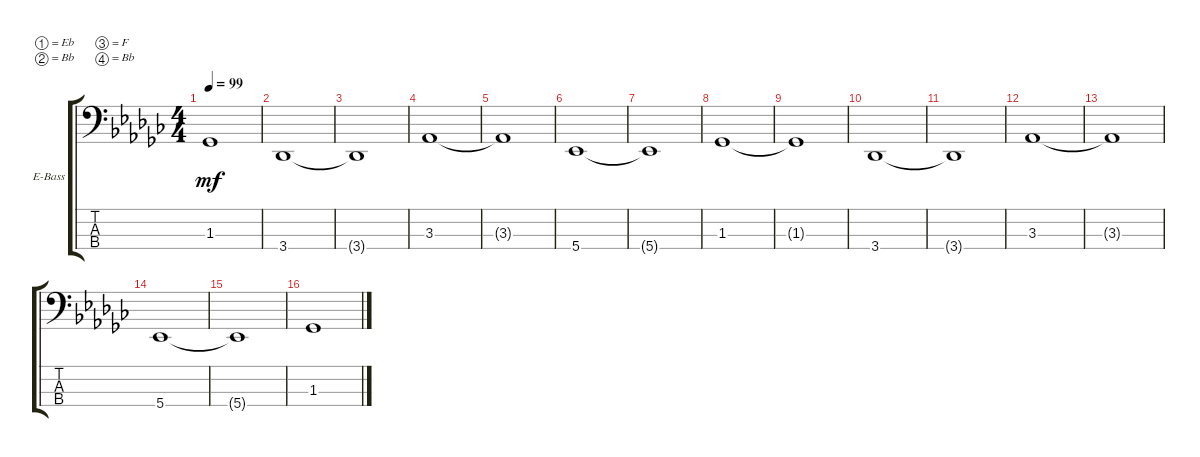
\bracketExtendMode groupsimilarinstruments
\firstSystemTrackNameOrientation horizontal
\otherSystemsTrackNameOrientation horizontal
\track ("Electric Bass" "E-Bass") {instrument electricbassfinger}
\staff {score tabs}
\tuning (Eb2 Bb1 F1 Bb0)
\ts (4 4)
\tempo 99
\clef f4
\ks ebminor
1.3{t}.1{dy mf} |
3.4.1 |
3.4{t}.1 |
3.3.1 |
3.3{t}.1 |
5.4.1 |
5.4{t}.1 |
1.3.1 |
1.3{t}.1 |
3.4.1 |
3.4{t}.1 |
3.3.1 |
3.3{t}.1 |
5.4.1 |
5.4{t}.1 |
1.3.1
